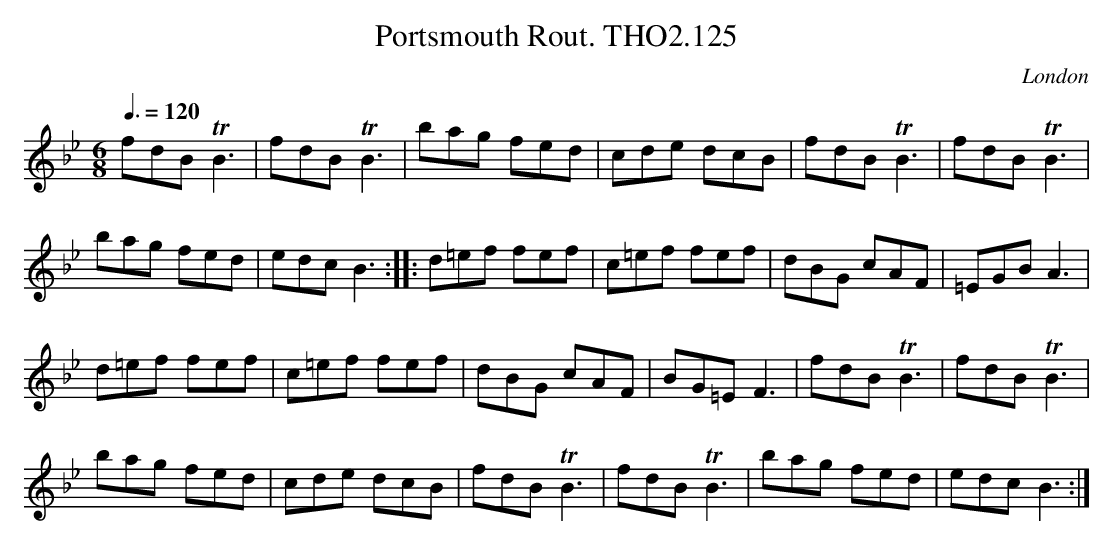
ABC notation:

X:1
T:Portsmouth Rout. THO2.125
O:London
M:6/8
L:1/8
Q:3/8=120
K:Bb
fdB TB3|fdB TB3|bag fed|cde dcB|fdB TB3|fdB TB3|
bag fed|edc B3::d=ef fef|c=ef fef|dBG cAF|=EGB A3|
d=ef fef|c=ef fef|dBG cAF|BG=E F3|fdB TB3|fdB TB3|
bag fed|cde dcB|fdB TB3|fdB TB3|bag fed|edc B3:|
